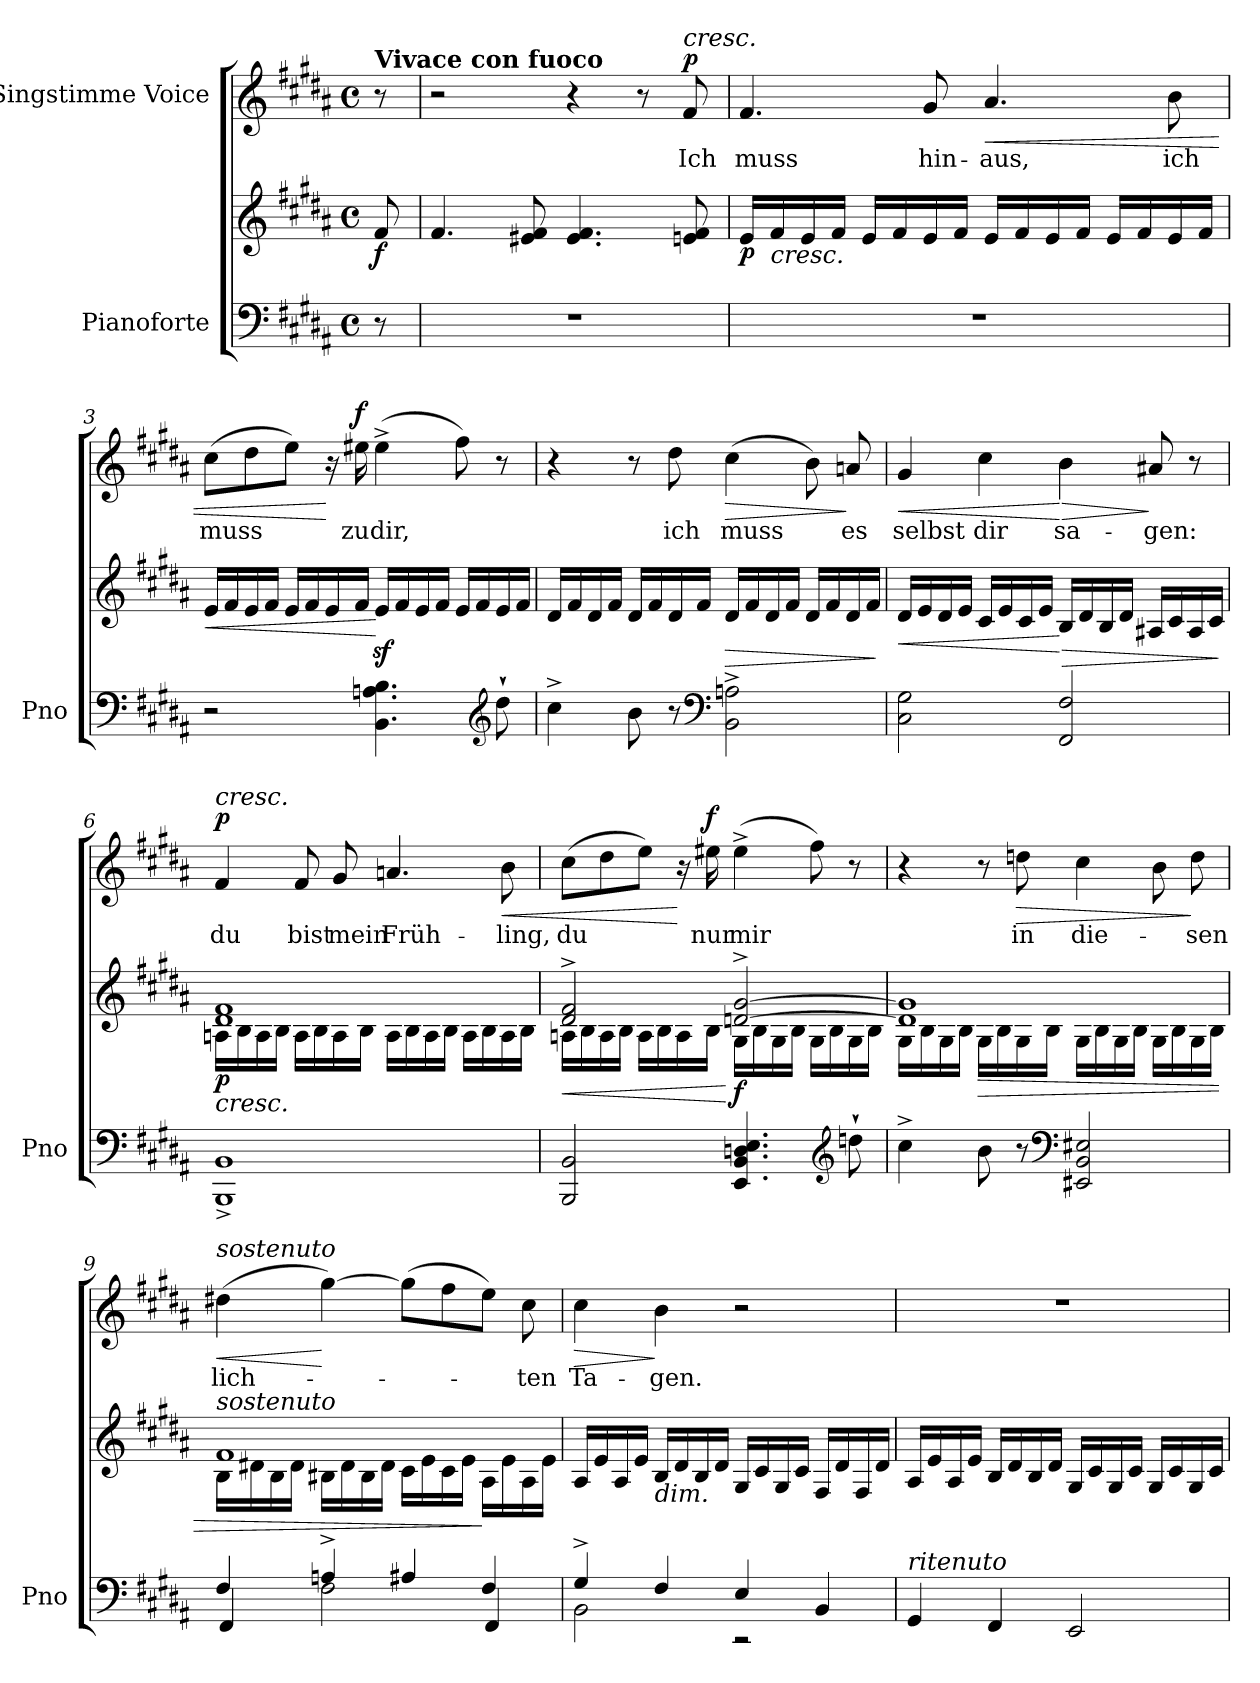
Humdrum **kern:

**kern	**kern	**dynam	**kern	**text	**dynam
*part2	*part2	*part2	*part1	*part1	*part1
*staff3	*staff2	*staff2/3	*staff1	*staff1	*staff1
*I"Pianoforte	*	*	*I"Singstimme Voice	*	*
*I'Pno	*	*	*	*	*
*clefF4	*clefG2	*	*clefG2	*	*
*k[f#c#g#d#a#]	*k[f#c#g#d#a#]	*	*k[f#c#g#d#a#]	*	*
*M4/4	*M4/4	*	*M4/4	*	*
*met(c)	*met(c)	*	*met(c)	*	*
=	=	=	=	=	=
!	!	!	!LO:TX:a:B:t=Vivace con fuoco	!	!
!	!	!LO:DY:b	!	!	!
8r	8f#/	f	8r	.	.
=1	=1	=1	=1	=1	=1
1r	4.f#/	.	2r	.	.
.	8e#X/ 8f#/	.	.	.	.
.	4.e#/ 4.f#/	.	4r	.	.
.	.	.	8r	.	.
!	!	!	!LO:TX:a:i:t=cresc.	!	!
!	!	!	!	!	!LO:DY:a
.	8en/ 8f#/	.	8f#/	Ich	p
=2	=2	=2	=2	=2	=2
!	!	!LO:DY:b	!	!	!
1r	16e/LL	p	4.f#/	muss	.
!	!LO:TX:b:i:t=cresc.	!	!	!	!
.	16f#/	.	.	.	.
.	16e/	.	.	.	.
.	16f#/JJ	.	.	.	.
.	16e/LL	.	.	.	.
.	16f#/	.	.	.	.
.	16e/	.	8g#/	hin-	.
.	16f#/JJ	.	.	.	.
!	!	!	!	!	!LO:HP:b
.	16e/LL	.	4.a#/	-aus,	<
.	16f#/	.	.	.	.
.	16e/	.	.	.	.
.	16f#/JJ	.	.	.	.
.	16e/LL	.	.	.	.
.	16f#/	.	.	.	.
.	16e/	.	8b\	ich	.
.	16f#/JJ	.	.	.	.
=3	=3	=3	=3	=3	=3
!	!	!LO:HP:b	!	!	!
2r	16e/LL	<	(8cc#\L	muss	.
.	16f#/	.	.	.	.
.	16e/	.	8dd#\	.	.
.	16f#/JJ	.	.	.	.
.	16e/LL	.	8ee\J)	.	.
.	16f#/	.	.	.	.
.	16e/	.	16r	.	[
!	!	!	!	!	!LO:DY:a
.	16f#/JJ	.	16ee#X\	zu	f
4.BB\ 4.An\ 4.B\	16ez</LL	[	(4ee#^\	dir,	.
.	16f#/	.	.	.	.
.	16e/	.	.	.	.
.	16f#/JJ	.	.	.	.
.	16e/LL	.	8ff#\)	.	.
.	16f#/	.	.	.	.
*clefG2	*	*	*	*	*
8dd#`\	16e/	.	8r	.	.
.	16f#/JJ	.	.	.	.
=4	=4	=4	=4	=4	=4
4cc#^\	16d#/LL	.	4r	.	.
.	16f#/	.	.	.	.
.	16d#/	.	.	.	.
.	16f#/JJ	.	.	.	.
8b\	16d#/LL	.	8r	.	.
.	16f#/	.	.	.	.
8r	16d#/	.	8dd#\	ich	.
.	16f#/JJ	.	.	.	.
*clefF4	*	*	*	*	*
!	!	!LO:HP:b	!	!	!LO:HP:b
2BB\^ 2An\^	16d#/LL	>	(4cc#\	muss	>
.	16f#/	.	.	.	.
.	16d#/	.	.	.	.
.	16f#/JJ	.	.	.	.
.	16d#/LL	.	8b\)	.	.
.	16f#/	.	.	.	.
.	16d#/	.	8an/	es	]
.	16f#/JJ	.	.	.	.
.	.	]	.	.	.
=5	=5	=5	=5	=5	=5
!	!	!LO:HP:b	!	!	!LO:HP:b
2C#\ 2G#\	16d#/LL	<	4g#/	selbst	<
.	16e/	.	.	.	.
.	16d#/	.	.	.	.
.	16e/JJ	.	.	.	.
.	16c#/LL	.	4cc#\	dir	.
.	16e/	.	.	.	.
.	16c#/	.	.	.	.
.	16e/JJ	.	.	.	.
!	!	!LO:HP:n=1:b	!	!	!LO:HP:n=1:b
2FF#/ 2F#/	16B/LL	[ >	4b\	sa-	[ >
.	16d#/	.	.	.	.
.	16B/	.	.	.	.
.	16d#/JJ	.	.	.	.
.	16A#X/LL	.	8a#X/	-gen:	]
.	16c#/	.	.	.	.
.	16A#/	.	8r	.	.
.	16c#/JJ	.	.	.	.
.	.	]	.	.	.
=6	=6	=6	=6	=6	=6
*	*^	*	*	*	*
!	!	!	!	!LO:TX:a:i:t=cresc.	!	!
!	!LO:TX:b:i:t=cresc.	!	!	!	!	!
!	!	!	!LO:DY:b	!	!	!LO:DY:a
1BBB^ 1BB^	1d# 1f#	16An\LL	p	4f#/	du	p
.	.	16B\	.	.	.	.
.	.	16A\	.	.	.	.
.	.	16B\JJ	.	.	.	.
.	.	16A\LL	.	8f#/	bist	.
.	.	16B\	.	.	.	.
.	.	16A\	.	8g#/	mein	.
.	.	16B\JJ	.	.	.	.
.	.	16A\LL	.	4.an/	Früh-	.
.	.	16B\	.	.	.	.
.	.	16A\	.	.	.	.
.	.	16B\JJ	.	.	.	.
.	.	16A\LL	.	.	.	.
.	.	16B\	.	.	.	.
!	!	!	!	!	!	!LO:HP:b
.	.	16A\	.	8b\	-ling,	<
.	.	16B\JJ	.	.	.	.
=7	=7	=7	=7	=7	=7	=7
!	!	!	!LO:HP:b	!	!	!
2BBB/ 2BB/	2d#/^ 2f#/^	16An\LL	<	(8cc#\L	du	.
.	.	16B\	.	.	.	.
.	.	16A\	.	8dd#\	.	.
.	.	16B\JJ	.	.	.	.
.	.	16A\LL	.	8ee\J)	.	.
.	.	16B\	.	.	.	.
.	.	16A\	.	16r	.	[
!	!	!	!	!	!	!LO:DY:a
.	.	16B\JJ	.	16ee#X\	nur	f
!	!	!	!LO:DY:n=1:b	!	!	!
4.EE/ 4.BB/ 4.Dn/ 4.E/	[2dn/^ [2g#/^	16G#\LL	[ f	(4ee#^\	mir	.
.	.	16B\	.	.	.	.
.	.	16G#\	.	.	.	.
.	.	16B\JJ	.	.	.	.
.	.	16G#\LL	.	8ff#\)	.	.
.	.	16B\	.	.	.	.
*clefG2	*	*	*	*	*	*
8ddn`\	.	16G#\	.	8r	.	.
.	.	16B\JJ	.	.	.	.
=8	=8	=8	=8	=8	=8	=8
4cc#^\	1d] 1g#]	16G#\LL	.	4r	.	.
.	.	16B\	.	.	.	.
.	.	16G#\	.	.	.	.
.	.	16B\JJ	.	.	.	.
!	!	!	!LO:HP:b	!	!	!
8b\	.	16G#\LL	>	8r	.	.
.	.	16B\	.	.	.	.
!	!	!	!	!	!	!LO:HP:b
8r	.	16G#\	.	8ddn\	in	>
.	.	16B\JJ	.	.	.	.
*clefF4	*	*	*	*	*	*
2EE#X/ 2BB/ 2E#X/	.	16G#\LL	.	4cc#\	die-	.
.	.	16B\	.	.	.	.
.	.	16G#\	.	.	.	.
.	.	16B\JJ	.	.	.	.
.	.	16G#\LL	.	8b\	.	.
.	.	16B\	.	.	.	.
.	.	16G#\	.	8dd\	-sen	]
.	.	16B\JJ	.	.	.	.
=9	=9	=9	=9	=9	=9	=9
*^	*	*	*	*	*	*
!	!	!	!	!	!LO:TX:a:i:t=sostenuto	!	!
!	!	!LO:TX:a:i:t=sostenuto	!	!	!	!	!
!	!	!	!	!	!	!	!LO:HP:b
4F#/	4FF#/	1f#	16B\LL	.	(4dd#X\	lich-	<
.	.	.	16d#X\	.	.	.	.
.	.	.	16B\	.	.	.	.
.	.	.	16d#\JJ	.	.	.	.
4An^/	2F#\	.	16B#X\LL	.	[4gg#\)	.	[
.	.	.	16d#\	.	.	.	.
.	.	.	16B#\	.	.	.	.
.	.	.	16d#\JJ	.	.	.	.
4A#X/	.	.	16c#\LL	.	(8gg#\L]	.	.
.	.	.	16e\	.	.	.	.
.	.	.	16c#\	.	8ff#\	.	.
.	.	.	16e\JJ	.	.	.	.
4F#/	4FF#/	.	16A#\LL	]	8ee\J)	.	.
.	.	.	16e\	.	.	.	.
.	.	.	16A#\	.	8cc#\	-ten	.
.	.	.	16e\JJ	.	.	.	.
=10	=10	=10	=10	=10	=10	=10	=10
!	!	!	!	!	!	!	!LO:HP:b
*	*	*v	*v	*	*	*	*
4G#^/	2BB\	16A#/LL	.	4cc#\	Ta-	>
.	.	16e/	.	.	.	.
.	.	16A#/	.	.	.	.
.	.	16e/JJ	.	.	.	.
!	!	!LO:TX:b:i:t=dim.	!	!	!	!
4F#/	.	16B/LL	.	4b\	-gen.	]
.	.	16d#/	.	.	.	.
.	.	16B/	.	.	.	.
.	.	16d#/JJ	.	.	.	.
4E/	2r	16G#/LL	.	2r	.	.
.	.	16c#/	.	.	.	.
.	.	16G#/	.	.	.	.
.	.	16c#/JJ	.	.	.	.
4BB/	.	16F#/LL	.	.	.	.
.	.	16d#/	.	.	.	.
.	.	16F#/	.	.	.	.
.	.	16d#/JJ	.	.	.	.
*v	*v	*	*	*	*	*
=11	=11	=11	=11	=11	=11
!LO:TX:a:i:t=ritenuto	!	!	!	!	!
4GG#/	16A#/LL	.	1r	.	.
.	16e/	.	.	.	.
.	16A#/	.	.	.	.
.	16e/JJ	.	.	.	.
4FF#/	16B/LL	.	.	.	.
.	16d#/	.	.	.	.
.	16B/	.	.	.	.
.	16d#/JJ	.	.	.	.
2EE/	16G#/LL	.	.	.	.
.	16c#/	.	.	.	.
.	16G#/	.	.	.	.
.	16c#/JJ	.	.	.	.
.	16G#/LL	.	.	.	.
.	16c#/	.	.	.	.
.	16G#/	.	.	.	.
.	16c#/JJ	.	.	.	.
=	=	=	=	=	=
*-	*-	*-	*-	*-	*-
